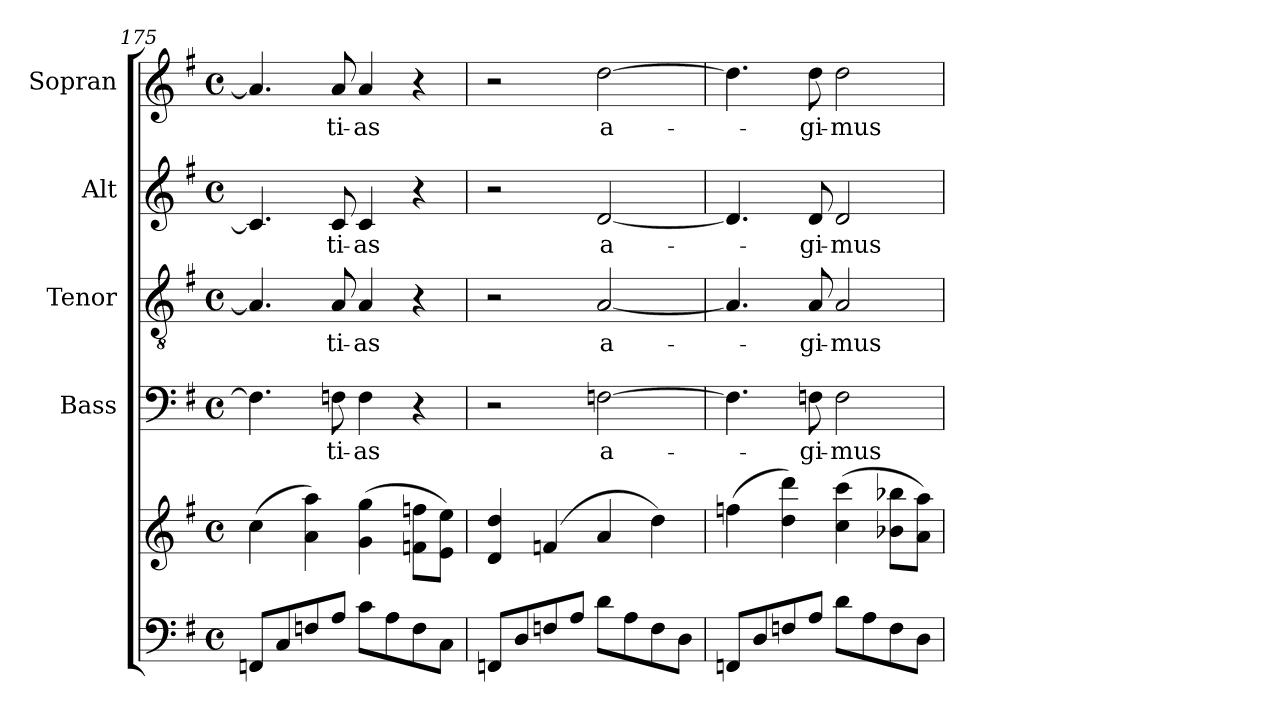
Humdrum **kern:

**kern	**kern	**kern	**text	**kern	**text	**kern	**text	**kern	**text
*part5	*part5	*part4	*part4	*part3	*part3	*part2	*part2	*part1	*part1
*staff6	*staff5	*staff4	*staff4	*staff3	*staff3	*staff2	*staff2	*staff1	*staff1
*	*	*I"Bass	*	*I"Tenor	*	*I"Alt	*	*I"Sopran	*
*	*	*I'B.	*	*I'T.	*	*I'A.	*	*I'S.	*
*clefF4	*clefG2	*clefF4	*	*clefGv2	*	*clefG2	*	*clefG2	*
*k[f#]	*k[f#]	*k[f#]	*	*k[f#]	*	*k[f#]	*	*k[f#]	*
*G:	*G:	*G:	*	*G:	*	*G:	*	*G:	*
*M4/4	*M4/4	*M4/4	*	*M4/4	*	*M4/4	*	*M4/4	*
*met(c)	*met(c)	*met(c)	*	*met(c)	*	*met(c)	*	*met(c)	*
=175	=175	=175	=175	=175	=175	=175	=175	=175	=175
8FFn/L	(>4cc\	4.F\]	.	4.A/]	.	4.c/]	.	4.a/]	.
8C/	.	.	.	.	.	.	.	.	.
8Fn/	4a\ 4aa\)	.	.	.	.	.	.	.	.
!	!	!	!LO:LY:b	!	!LO:LY:b	!	!LO:LY:b	!	!LO:LY:b
8A/J	.	8Fn\	-ti-	8A/	-ti-	8c/	-ti-	8a/	-ti-
!	!	!	!LO:LY:b	!	!LO:LY:b	!	!LO:LY:b	!	!LO:LY:b
8c\L	(>4g\ 4gg\	4F\	-as	4A/	-as	4c/	-as	4a/	-as
8A\	.	.	.	.	.	.	.	.	.
8F\	8fn\ 8ffn\L	4r	.	4r	.	4r	.	4r	.
8C\J	8e\ 8ee\J)	.	.	.	.	.	.	.	.
=176	=176	=176	=176	=176	=176	=176	=176	=176	=176
8FFn/L	4d/ 4dd/	2r	.	2r	.	2r	.	2r	.
8D/	.	.	.	.	.	.	.	.	.
8Fn/	(4fn/	.	.	.	.	.	.	.	.
8A/J	.	.	.	.	.	.	.	.	.
!	!	!	!LO:LY:b	!	!LO:LY:b	!	!LO:LY:b	!	!LO:LY:b
8d\L	4a/	[2Fn\	a-	[2A/	a-	[2d/	a-	[2dd\	a-
8A\	.	.	.	.	.	.	.	.	.
8F\	4dd\)	.	.	.	.	.	.	.	.
8D\J	.	.	.	.	.	.	.	.	.
=177	=177	=177	=177	=177	=177	=177	=177	=177	=177
8FFn/L	(>4ffn\	4.F\]	.	4.A/]	.	4.d/]	.	4.dd\]	.
8D/	.	.	.	.	.	.	.	.	.
8Fn/	4dd\ 4ddd\)	.	.	.	.	.	.	.	.
!	!	!	!LO:LY:b	!	!LO:LY:b	!	!LO:LY:b	!	!LO:LY:b
8A/J	.	8Fn\	-gi-	8A/	-gi-	8d/	-gi-	8dd\	-gi-
!	!	!	!LO:LY:b	!	!LO:LY:b	!	!LO:LY:b	!	!LO:LY:b
8d\L	(>4cc\ 4ccc\	2F\	-mus	2A/	-mus	2d/	-mus	2dd\	-mus
8A\	.	.	.	.	.	.	.	.	.
8F\	8b-X\ 8bb-X\L	.	.	.	.	.	.	.	.
8D\J	8a\ 8aa\J)	.	.	.	.	.	.	.	.
=	=	=	=	=	=	=	=	=	=
*-	*-	*-	*-	*-	*-	*-	*-	*-	*-
